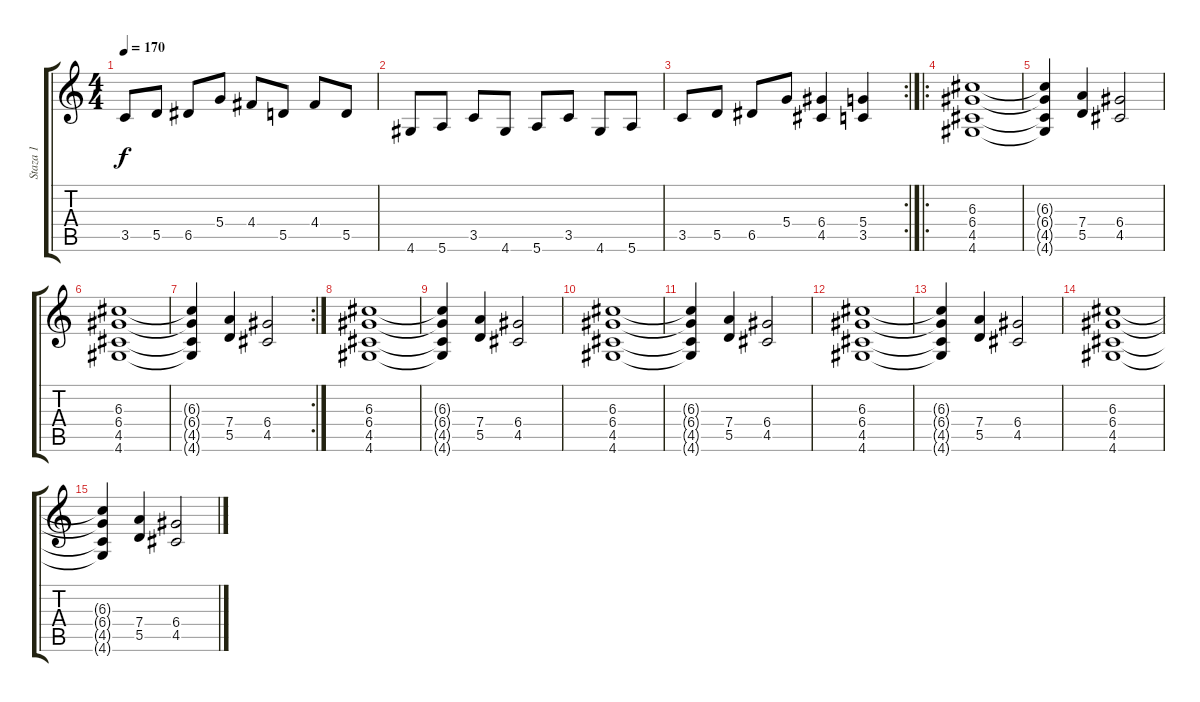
\track ("Staza 1" "Staza 1") {instrument distortionguitar}
\staff {score tabs}
\tuning (E4 B3 G3 D3 A2 E2) {hide}
\ts (4 4)
\tempo 170
\clef g2
\ks c
3.5.8{dy f} 5.5.8 6.5.8 5.4.8 4.4.8 5.5.8 4.4.8 5.5.8 |
4.6.8 5.6.8 3.5.8 4.6.8 5.6.8 3.5.8 4.6.8 5.6.8 |
\rc 2
3.5.8 5.5.8 6.5.8 5.4.8 (6.4 4.5).4 (5.4 3.5).4 |
\ro
(6.3 6.4 4.5 4.6).1 |
(6.3{t} 6.4{t} 4.5{t} 4.6{t}).4 (7.4 5.5).4 (6.4 4.5).2 |
(6.3 6.4 4.5 4.6).1 |
\rc 2
(6.3{t} 6.4{t} 4.5{t} 4.6{t}).4 (7.4 5.5).4 (6.4 4.5).2 |
(6.3 6.4 4.5 4.6).1{volume 3} |
(6.3{t} 6.4{t} 4.5{t} 4.6{t}).4 (7.4 5.5).4 (6.4 4.5).2 |
(6.3 6.4 4.5 4.6).1 |
(6.3{t} 6.4{t} 4.5{t} 4.6{t}).4 (7.4 5.5).4 (6.4 4.5).2 |
(6.3 6.4 4.5 4.6).1 |
(6.3{t} 6.4{t} 4.5{t} 4.6{t}).4 (7.4 5.5).4 (6.4 4.5).2 |
(6.3 6.4 4.5 4.6).1 |
(6.3{t} 6.4{t} 4.5{t} 4.6{t}).4 (7.4 5.5).4 (6.4 4.5).2
